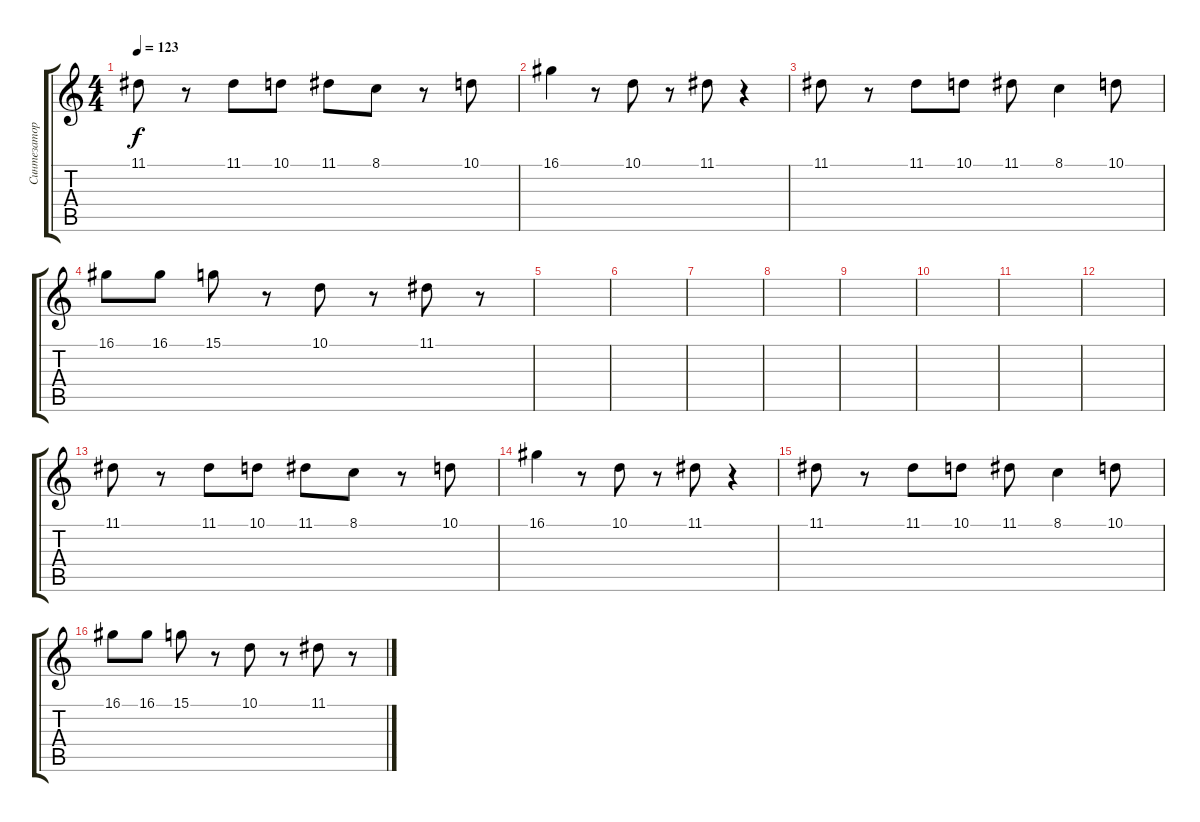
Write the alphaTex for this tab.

\track ("Синтезатор" "Синтезатор") {instrument electricpiano1}
\staff {score tabs}
\tuning (E4 B3 G3 D3 A2 E2) {hide}
\ts (4 4)
\tempo 123
\clef g2
\ks c
11.1.8{dy f} r.8 11.1.8 10.1.8 11.1.8 8.1.8 r.8 10.1.8 |
16.1.4 r.8 10.1.8 r.8 11.1.8 r.4 |
11.1.8 r.8 11.1.8 10.1.8 11.1.8 8.1.4 10.1.8 |
16.1.8 16.1.8 15.1.8 r.8 10.1.8 r.8 11.1.8 r.8 |
|
|
|
|
|
|
|
|
11.1.8 r.8 11.1.8 10.1.8 11.1.8 8.1.8 r.8 10.1.8 |
16.1.4 r.8 10.1.8 r.8 11.1.8 r.4 |
11.1.8 r.8 11.1.8 10.1.8 11.1.8 8.1.4 10.1.8 |
16.1.8 16.1.8 15.1.8 r.8 10.1.8 r.8 11.1.8 r.8
